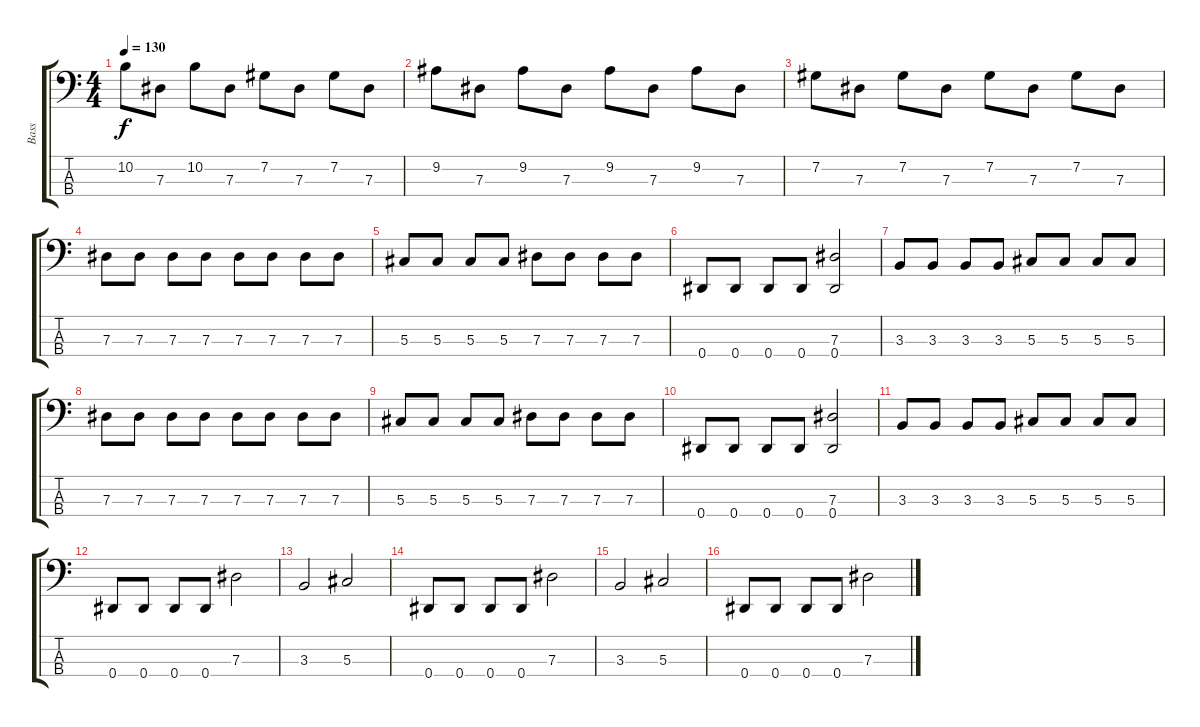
\track ("Bass" "Bass") {instrument electricbassfinger}
\staff {score tabs}
\tuning (Gb2 Db2 Ab1 Eb1) {hide}
\ts (4 4)
\tempo 130
\clef f4
\ks c
10.2.8{dy f} 7.3.8 10.2.8 7.3.8 7.2.8 7.3.8 7.2.8 7.3.8 |
9.2.8 7.3.8 9.2.8 7.3.8 9.2.8 7.3.8 9.2.8 7.3.8 |
7.2.8 7.3.8 7.2.8 7.3.8 7.2.8 7.3.8 7.2.8 7.3.8 |
7.3.8 7.3.8 7.3.8 7.3.8 7.3.8 7.3.8 7.3.8 7.3.8 |
5.3.8 5.3.8 5.3.8 5.3.8 7.3.8 7.3.8 7.3.8 7.3.8 |
0.4.8 0.4.8 0.4.8 0.4.8 (7.3 0.4).2 |
3.3.8 3.3.8 3.3.8 3.3.8 5.3.8 5.3.8 5.3.8 5.3.8 |
7.3.8 7.3.8 7.3.8 7.3.8 7.3.8 7.3.8 7.3.8 7.3.8 |
5.3.8 5.3.8 5.3.8 5.3.8 7.3.8 7.3.8 7.3.8 7.3.8 |
0.4.8 0.4.8 0.4.8 0.4.8 (7.3 0.4).2 |
3.3.8 3.3.8 3.3.8 3.3.8 5.3.8 5.3.8 5.3.8 5.3.8 |
0.4.8 0.4.8 0.4.8 0.4.8 7.3.2 |
3.3.2 5.3.2 |
0.4.8 0.4.8 0.4.8 0.4.8 7.3.2 |
3.3.2 5.3.2 |
0.4.8 0.4.8 0.4.8 0.4.8 7.3.2
